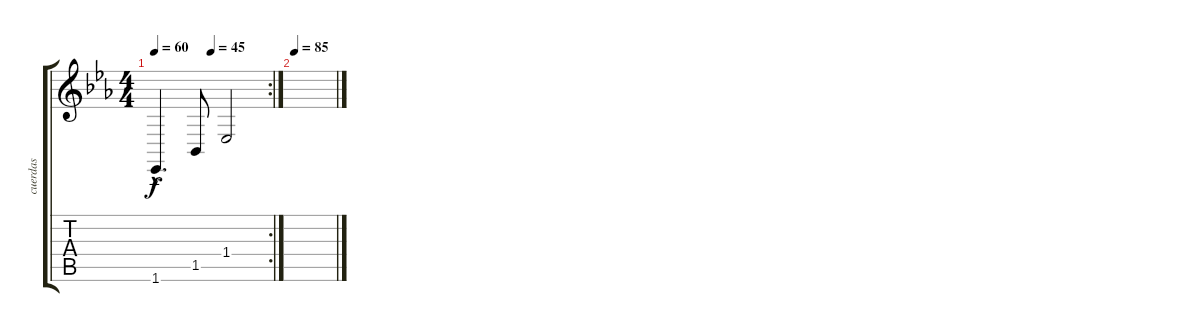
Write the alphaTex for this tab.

\track ("cuerdas" "cuerdas") {instrument stringensemble1}
\staff {score tabs}
\tuning (E4 B3 G3 D3 A2 D2) {hide}
\rc 2
\ts (4 4)
\tempo 60
\tempo (45 0.5)
\clef g2
\ks eb
1.6{hac}.4{d dy f} 1.5.8 1.4.2 |
\tempo 85
